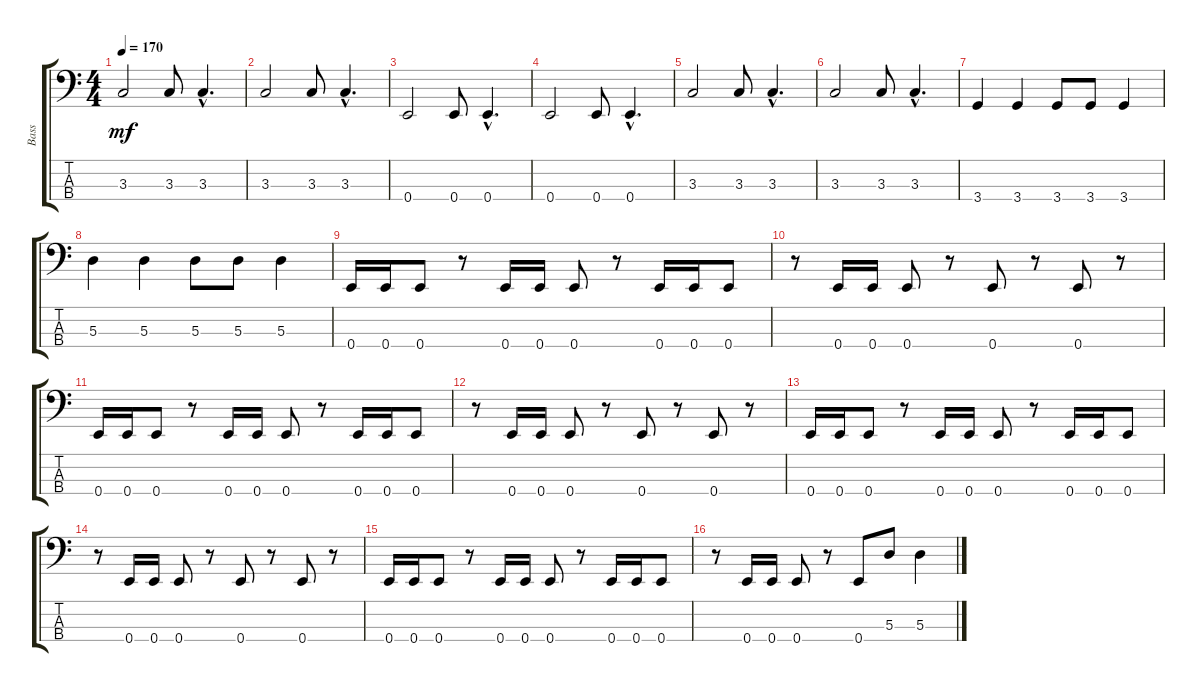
\track ("Bass" "Bass") {instrument electricbasspick}
\staff {score tabs}
\tuning (G2 D2 A1 E1) {hide}
\ts (4 4)
\tempo 170
\clef f4
\ks c
3.3.2{dy mf} 3.3.8 3.3{hac}.4{d} |
3.3.2 3.3.8 3.3{hac}.4{d} |
0.4.2 0.4.8 0.4{hac}.4{d} |
0.4.2 0.4.8 0.4{hac}.4{d} |
3.3.2 3.3.8 3.3{hac}.4{d} |
3.3.2 3.3.8 3.3{hac}.4{d} |
3.4.4 3.4.4 3.4.8 3.4.8 3.4.4 |
5.3.4 5.3.4 5.3.8 5.3.8 5.3.4 |
0.4.16 0.4.16 0.4.8 r.8 0.4.16 0.4.16 0.4.8 r.8 0.4.16 0.4.16 0.4.8 |
r.8 0.4.16 0.4.16 0.4.8 r.8 0.4.8 r.8 0.4.8 r.8 |
0.4.16 0.4.16 0.4.8 r.8 0.4.16 0.4.16 0.4.8 r.8 0.4.16 0.4.16 0.4.8 |
r.8 0.4.16 0.4.16 0.4.8 r.8 0.4.8 r.8 0.4.8 r.8 |
0.4.16 0.4.16 0.4.8 r.8 0.4.16 0.4.16 0.4.8 r.8 0.4.16 0.4.16 0.4.8 |
r.8 0.4.16 0.4.16 0.4.8 r.8 0.4.8 r.8 0.4.8 r.8 |
0.4.16 0.4.16 0.4.8 r.8 0.4.16 0.4.16 0.4.8 r.8 0.4.16 0.4.16 0.4.8 |
r.8 0.4.16 0.4.16 0.4.8 r.8 0.4.8 5.3.8 5.3.4
